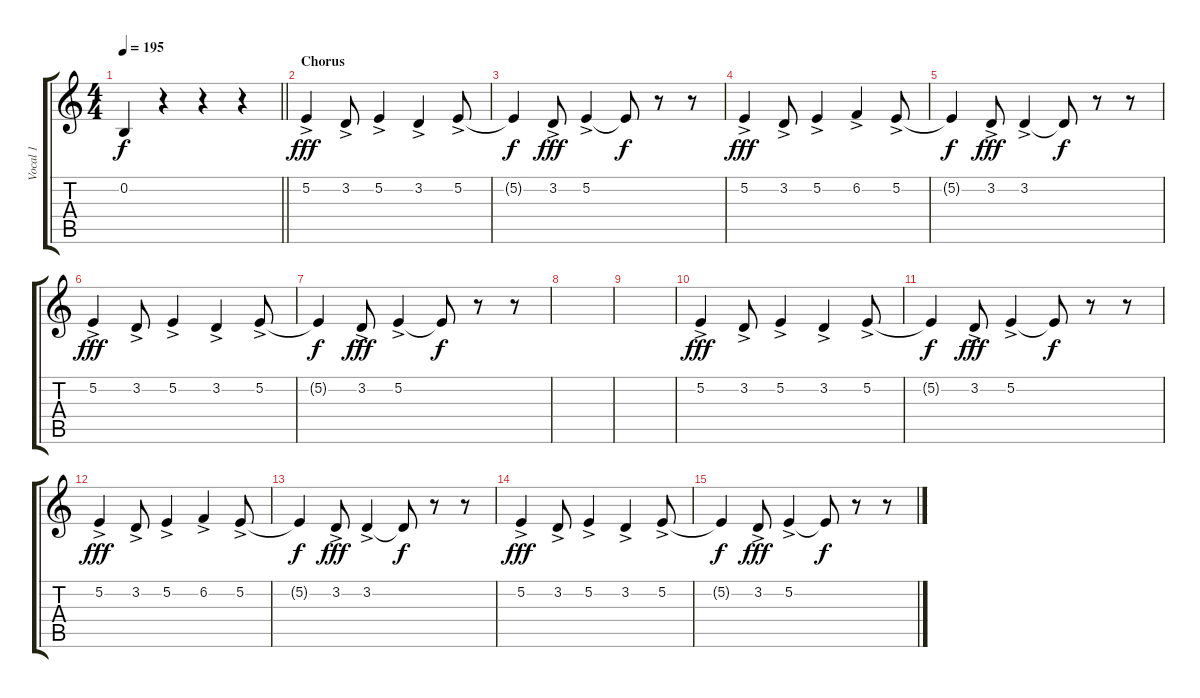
\track ("Vocal 1" "Vocal 1") {instrument lead2sawtooth}
\staff {score tabs}
\tuning (E4 B3 G3 D3 A2 E2) {hide}
\ts (4 4)
\tempo 195
\clef g2
\barLineRight lightlight
\ks c
0.2{t}.4{dy f} r.4 r.4 r.4 |
\section ("" "Chorus")
5.2{ac}.4{dy fff} 3.2{ac}.8 5.2{ac}.4 3.2{ac}.4 5.2{ac}.8 |
5.2{t}.4{dy f} 3.2{ac}.8{dy fff} 5.2{ac}.4 5.2{t}.8{dy f} r.8 r.8 |
5.2{ac}.4{dy fff} 3.2{ac}.8 5.2{ac}.4 6.2{ac}.4 5.2{ac}.8 |
5.2{t}.4{dy f} 3.2{ac}.8{dy fff} 3.2{ac}.4 3.2{t}.8{dy f} r.8 r.8 |
5.2{ac}.4{dy fff} 3.2{ac}.8 5.2{ac}.4 3.2{ac}.4 5.2{ac}.8 |
5.2{t}.4{dy f} 3.2{ac}.8{dy fff} 5.2{ac}.4 5.2{t}.8{dy f} r.8 r.8 |
|
|
5.2{ac}.4{dy fff} 3.2{ac}.8 5.2{ac}.4 3.2{ac}.4 5.2{ac}.8 |
5.2{t}.4{dy f} 3.2{ac}.8{dy fff} 5.2{ac}.4 5.2{t}.8{dy f} r.8 r.8 |
5.2{ac}.4{dy fff} 3.2{ac}.8 5.2{ac}.4 6.2{ac}.4 5.2{ac}.8 |
5.2{t}.4{dy f} 3.2{ac}.8{dy fff} 3.2{ac}.4 3.2{t}.8{dy f} r.8 r.8 |
5.2{ac}.4{dy fff} 3.2{ac}.8 5.2{ac}.4 3.2{ac}.4 5.2{ac}.8 |
5.2{t}.4{dy f} 3.2{ac}.8{dy fff} 5.2{ac}.4 5.2{t}.8{dy f} r.8 r.8
